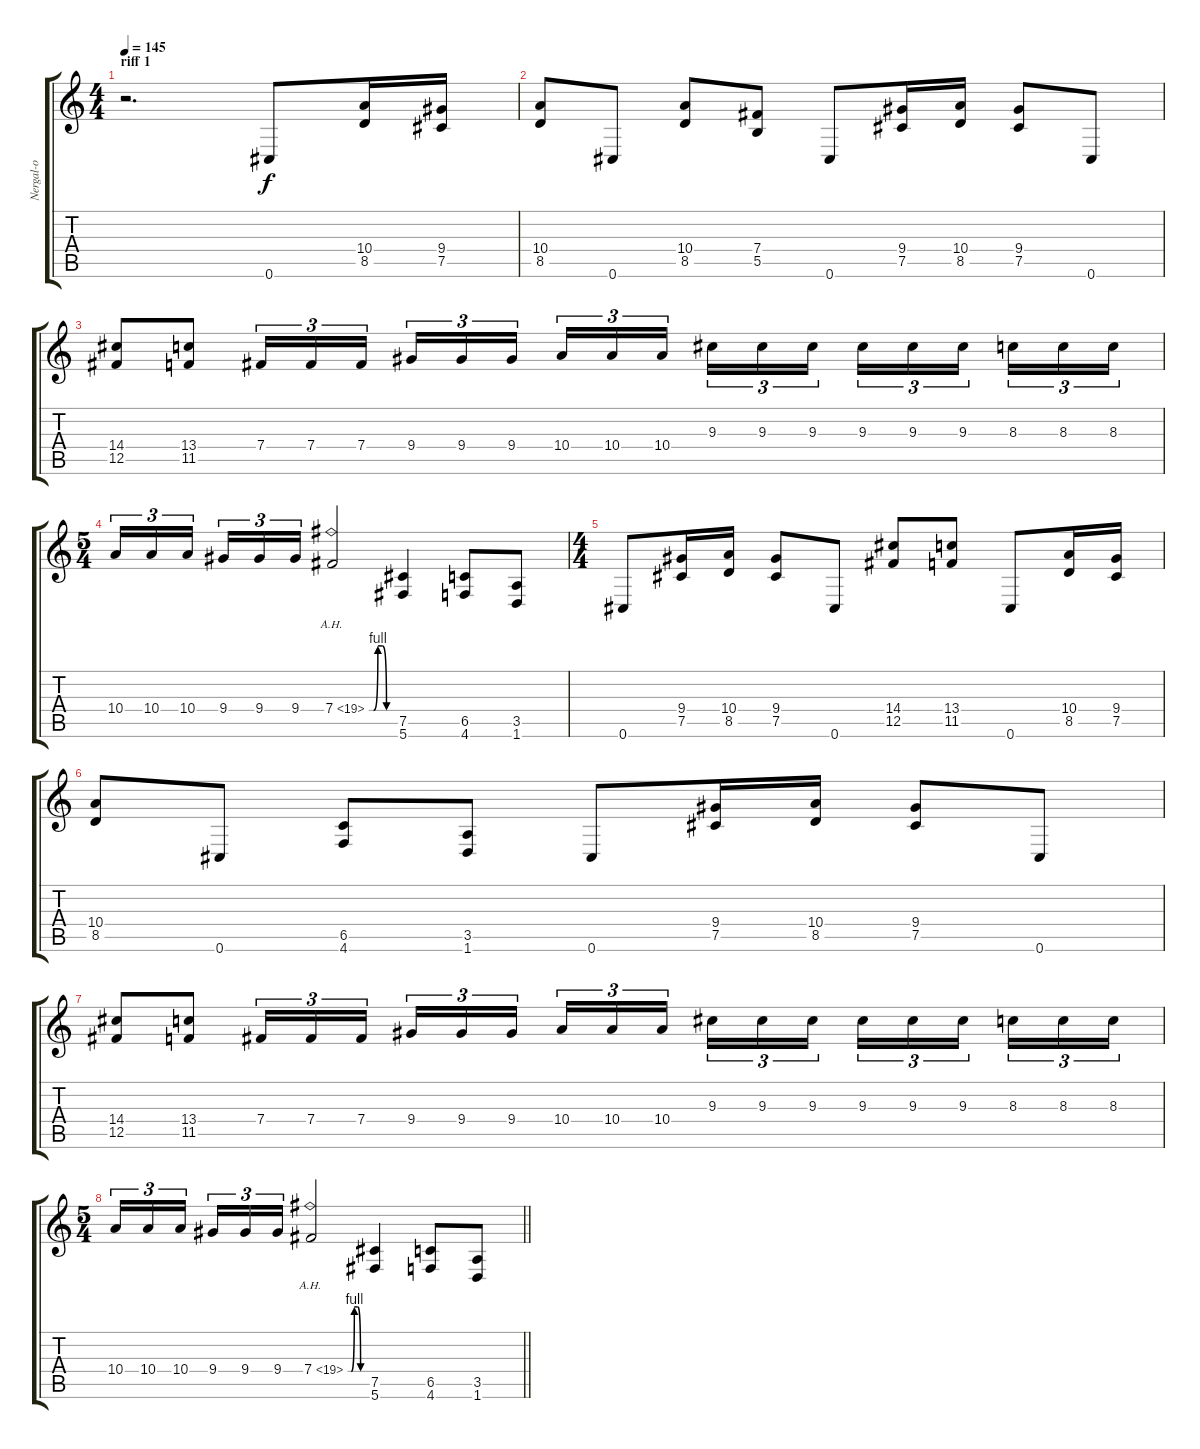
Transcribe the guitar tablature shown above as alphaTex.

\track ("Nergal-o" "Nergal-o") {instrument distortionguitar}
\staff {score tabs}
\tuning (Db4 Ab3 E3 B2 Gb2 Db2) {hide}
\ts (4 4)
\section ("" "riff 1")
\tempo 145
\clef g2
\ks c
r.2{d dy f} 0.6.8 (10.4 8.5).16 (9.4 7.5).16 |
(10.4 8.5).8 0.6.8 (10.4 8.5).8 (7.4 5.5).8 0.6.8 (9.4 7.5).16 (10.4 8.5).16 (9.4 7.5).8 0.6.8 |
(14.4 12.5).8 (13.4 11.5).8 7.4.16{tu (3 2)} 7.4.16{tu (3 2)} 7.4.16{tu (3 2) beam splitsecondary} 9.4.16{tu (3 2)} 9.4.16{tu (3 2)} 9.4.16{tu (3 2)} 10.4.16{tu (3 2)} 10.4.16{tu (3 2)} 10.4.16{tu (3 2) beam splitsecondary} 9.3.16{tu (3 2)} 9.3.16{tu (3 2)} 9.3.16{tu (3 2)} 9.3.16{tu (3 2)} 9.3.16{tu (3 2)} 9.3.16{tu (3 2) beam splitsecondary} 8.3.16{tu (3 2)} 8.3.16{tu (3 2)} 8.3.16{tu (3 2)} |
\ts (5 4)
10.4.16{tu (3 2)} 10.4.16{tu (3 2)} 10.4.16{tu (3 2) beam splitsecondary} 9.4.16{tu (3 2)} 9.4.16{tu (3 2)} 9.4.16{tu (3 2)} 7.4{be (custom 0 0 10 0 20 4 30 4 40 0 46 0 60 0) ah 12}.2 (7.5 5.6).4 (6.5 4.6).8 (3.5 1.6).8 |
\ts (4 4)
0.6.8 (9.4 7.5).16 (10.4 8.5).16 (9.4 7.5).8 0.6.8 (14.4 12.5).8 (13.4 11.5).8 0.6.8 (10.4 8.5).16 (9.4 7.5).16 |
(10.4 8.5).8 0.6.8 (6.5 4.6).8 (3.5 1.6).8 0.6.8 (9.4 7.5).16 (10.4 8.5).16 (9.4 7.5).8 0.6.8 |
(14.4 12.5).8 (13.4 11.5).8 7.4.16{tu (3 2)} 7.4.16{tu (3 2)} 7.4.16{tu (3 2) beam splitsecondary} 9.4.16{tu (3 2)} 9.4.16{tu (3 2)} 9.4.16{tu (3 2)} 10.4.16{tu (3 2)} 10.4.16{tu (3 2)} 10.4.16{tu (3 2) beam splitsecondary} 9.3.16{tu (3 2)} 9.3.16{tu (3 2)} 9.3.16{tu (3 2)} 9.3.16{tu (3 2)} 9.3.16{tu (3 2)} 9.3.16{tu (3 2) beam splitsecondary} 8.3.16{tu (3 2)} 8.3.16{tu (3 2)} 8.3.16{tu (3 2)} |
\ts (5 4)
\barLineRight lightlight
10.4.16{tu (3 2)} 10.4.16{tu (3 2)} 10.4.16{tu (3 2) beam splitsecondary} 9.4.16{tu (3 2)} 9.4.16{tu (3 2)} 9.4.16{tu (3 2)} 7.4{be (custom 0 0 10 0 20 4 30 4 40 0 46 0 60 0) ah 12}.2 (7.5 5.6).4 (6.5 4.6).8 (3.5 1.6).8
